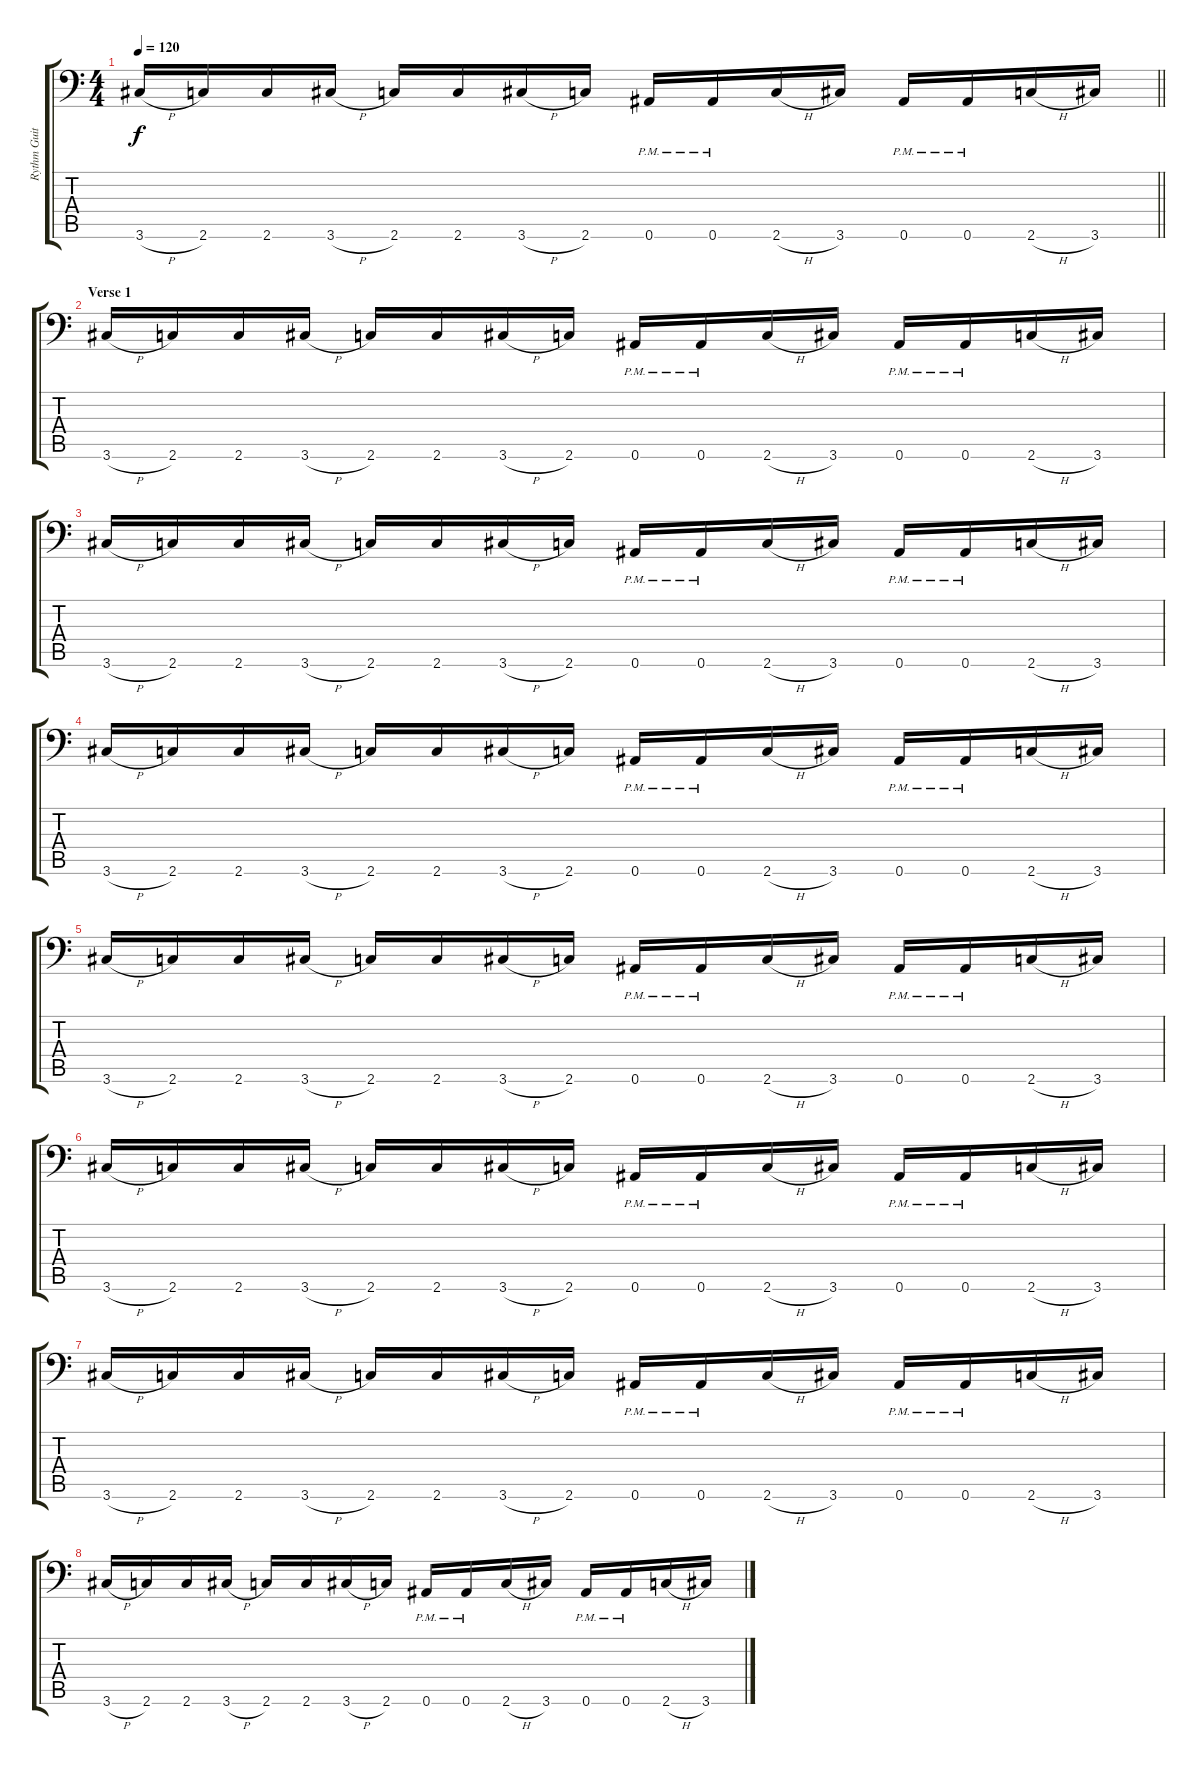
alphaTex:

\track ("Rythm Guitar 2" "Rythm Guit") {instrument distortionguitar}
\staff {score tabs}
\tuning (C4 G3 Eb3 Bb2 F2 Bb1) {hide}
\ts (4 4)
\tempo 120
\clef f4
\barLineRight lightlight
\ks c
3.6{h}.16{dy f} 2.6.16 2.6.16 3.6{h}.16 2.6.16 2.6.16 3.6{h}.16 2.6.16 0.6{pm}.16 0.6{pm}.16 2.6{h}.16 3.6.16 0.6{pm}.16 0.6{pm}.16 2.6{h}.16 3.6.16 |
\section ("" "Verse 1")
3.6{h}.16 2.6.16 2.6.16 3.6{h}.16 2.6.16 2.6.16 3.6{h}.16 2.6.16 0.6{pm}.16 0.6{pm}.16 2.6{h}.16 3.6.16 0.6{pm}.16 0.6{pm}.16 2.6{h}.16 3.6.16 |
3.6{h}.16 2.6.16 2.6.16 3.6{h}.16 2.6.16 2.6.16 3.6{h}.16 2.6.16 0.6{pm}.16 0.6{pm}.16 2.6{h}.16 3.6.16 0.6{pm}.16 0.6{pm}.16 2.6{h}.16 3.6.16 |
3.6{h}.16 2.6.16 2.6.16 3.6{h}.16 2.6.16 2.6.16 3.6{h}.16 2.6.16 0.6{pm}.16 0.6{pm}.16 2.6{h}.16 3.6.16 0.6{pm}.16 0.6{pm}.16 2.6{h}.16 3.6.16 |
3.6{h}.16 2.6.16 2.6.16 3.6{h}.16 2.6.16 2.6.16 3.6{h}.16 2.6.16 0.6{pm}.16 0.6{pm}.16 2.6{h}.16 3.6.16 0.6{pm}.16 0.6{pm}.16 2.6{h}.16 3.6.16 |
3.6{h}.16 2.6.16 2.6.16 3.6{h}.16 2.6.16 2.6.16 3.6{h}.16 2.6.16 0.6{pm}.16 0.6{pm}.16 2.6{h}.16 3.6.16 0.6{pm}.16 0.6{pm}.16 2.6{h}.16 3.6.16 |
3.6{h}.16 2.6.16 2.6.16 3.6{h}.16 2.6.16 2.6.16 3.6{h}.16 2.6.16 0.6{pm}.16 0.6{pm}.16 2.6{h}.16 3.6.16 0.6{pm}.16 0.6{pm}.16 2.6{h}.16 3.6.16 |
3.6{h}.16 2.6.16 2.6.16 3.6{h}.16 2.6.16 2.6.16 3.6{h}.16 2.6.16 0.6{pm}.16 0.6{pm}.16 2.6{h}.16 3.6.16 0.6{pm}.16 0.6{pm}.16 2.6{h}.16 3.6.16
